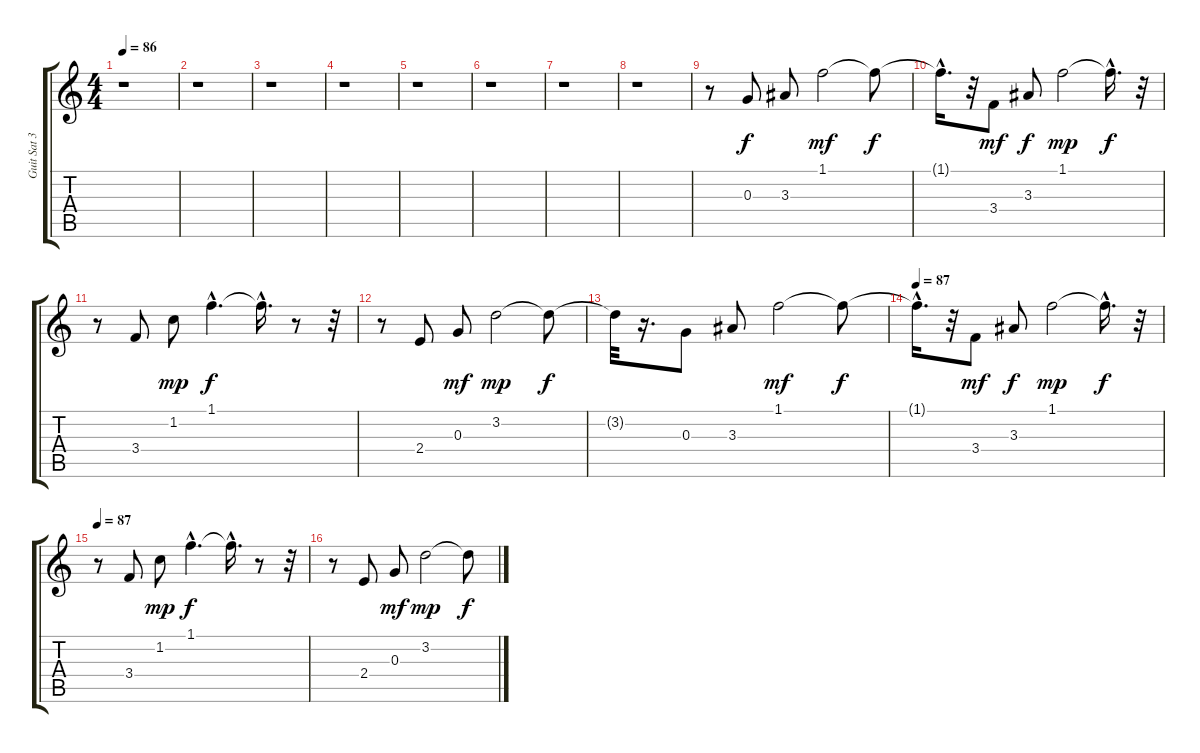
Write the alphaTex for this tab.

\track ("Guit Sat 3" "Guit Sat 3") {instrument distortionguitar}
\staff {score tabs}
\tuning (E4 B3 G3 D3 A2 E2) {hide}
\ts (4 4)
\tempo 86
\clef g2
\ks c
r.1{dy f} |
r.1 |
r.1 |
r.1 |
r.1 |
r.1 |
r.1 |
r.1 |
r.8 0.3.8 3.3.8 1.1.2{dy mf} 1.1{t}.8{dy f} |
1.1{hac t}.16{d} r.32 3.4.8{dy mf} 3.3.8{dy f} 1.1.2{dy mp} 1.1{hac t}.16{d dy f} r.32 |
r.8 3.4.8 1.2.8{dy mp} 1.1{hac}.4{d dy f} 1.1{hac t}.16{d} r.8 r.32 |
r.8 2.4.8 0.3.8{dy mf} 3.2.2{dy mp} 3.2{t}.8{dy f} |
3.2{t}.32 r.16{d} 0.3.8 3.3.8 1.1.2{dy mf} 1.1{t}.8{dy f} |
\tempo 87
1.1{hac t}.16{d} r.32 3.4.8{dy mf} 3.3.8{dy f} 1.1.2{dy mp} 1.1{hac t}.16{d dy f} r.32 |
\tempo 87
r.8 3.4.8 1.2.8{dy mp} 1.1{hac}.4{d dy f} 1.1{hac t}.16{d} r.8 r.32 |
r.8 2.4.8 0.3.8{dy mf} 3.2.2{dy mp} 3.2{t}.8{dy f}
